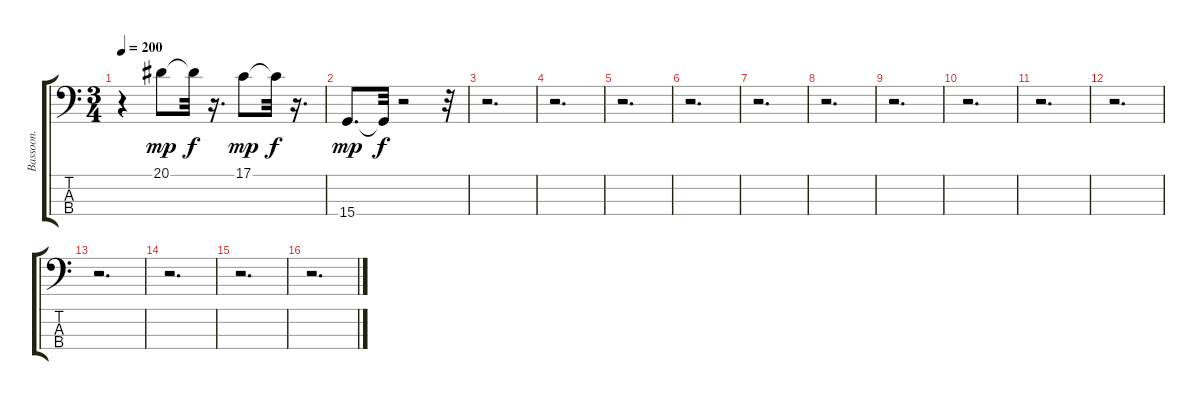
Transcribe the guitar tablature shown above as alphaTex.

\track ("Bassoon." "Bassoon.") {instrument bassoon}
\staff {score tabs}
\tuning (G2 D2 A1 E1) {hide}
\ts (3 4)
\tempo 200
\clef f4
\ks c
r.4{dy f} 20.1.8{dy mp} 20.1{t}.32{dy f} r.16{d} 17.1.8{dy mp} 17.1{t}.32{dy f} r.16{d} |
15.4.8{d dy mp} 15.4{t}.32{dy f} r.2 r.32 |
r.2{d} |
r.2{d} |
r.2{d} |
r.2{d} |
r.2{d} |
r.2{d} |
r.2{d} |
r.2{d} |
r.2{d} |
r.2{d} |
r.2{d} |
r.2{d} |
r.2{d} |
r.2{d}
